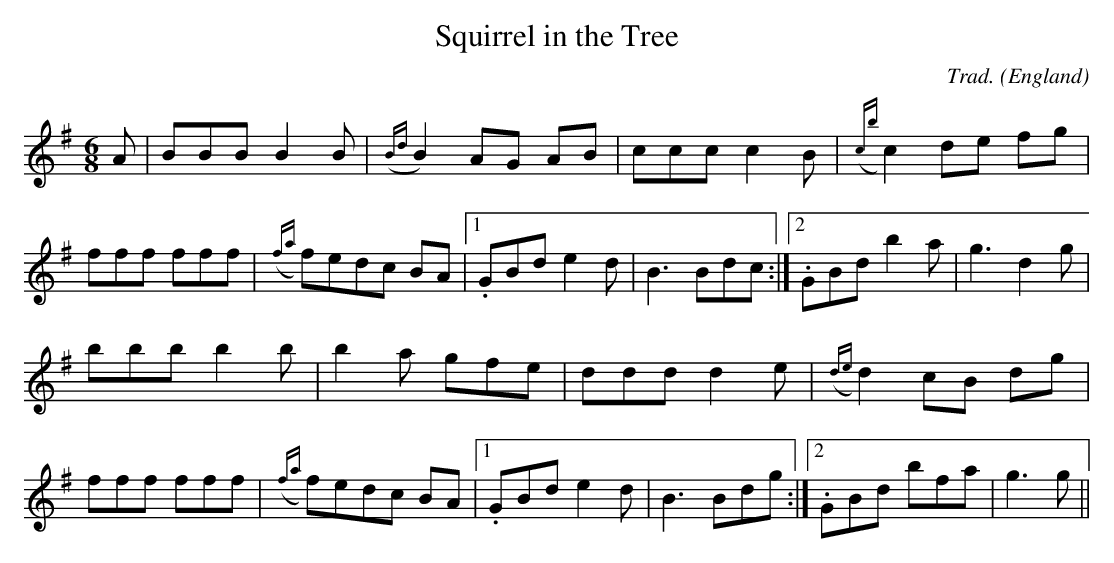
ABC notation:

X:1
T:Squirrel in the Tree
C:Trad.
O:England
M:6/8
L:1/8
K:G
A|BBB B2B|({Bd}B2)AG AB|ccc c2B|({cb}c2)de fg|
fff fff|({fa}f)edc BA|1 .GBd e2d|B3 Bdc:|2 .GBd b2a|g3 d2g|
bbb b2b|b2a gfe|ddd d2e|({de}d2)cB dg|
fff fff|({fa}f)edc BA|1 .GBd e2d|B3 Bdg:|2 .GBd bfa|g3 g||
